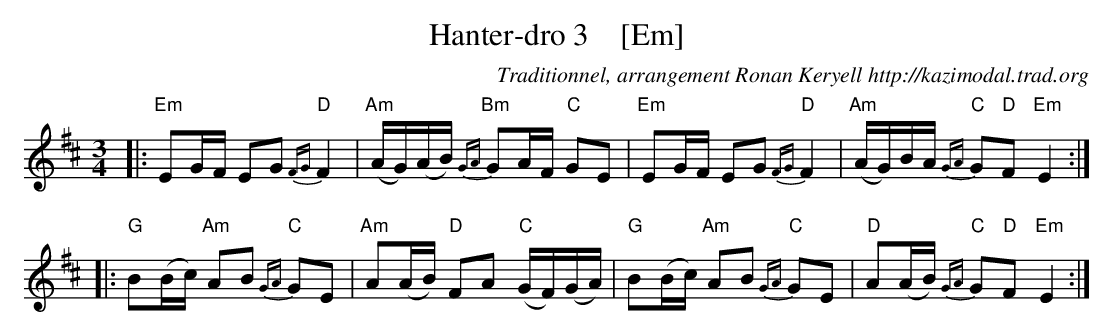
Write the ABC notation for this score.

X:1
T:Hanter-dro 3    [Em]
C:Traditionnel, arrangement Ronan Keryell http://kazimodal.trad.org
Q:C2=100
M:3/4
K:EDor
|: "Em"EG/2F/2 EG "D"{FG}F2 \
| "Am"(A/2G/2)(A/2B/2) "Bm"{GA}GA/2F/2 "C"GE \
| "Em"EG/2F/2 EG "D"{FG}F2 \
| "Am"(A/2G/2)B/2A/2 "C"{GA}G"D"F "Em"E2 :|
|: "G"B(B/2c/2) "Am"AB "C"{GA}GE \
| "Am"A(A/2B/2) "D"FA "C"(G/2F/2)(G/2A/2) \
| "G"B(B/2c/2) "Am"AB "C"{GA}GE \
| "D"A(A/2B/2) "C"{GA}G"D"F "Em"E2 :|
